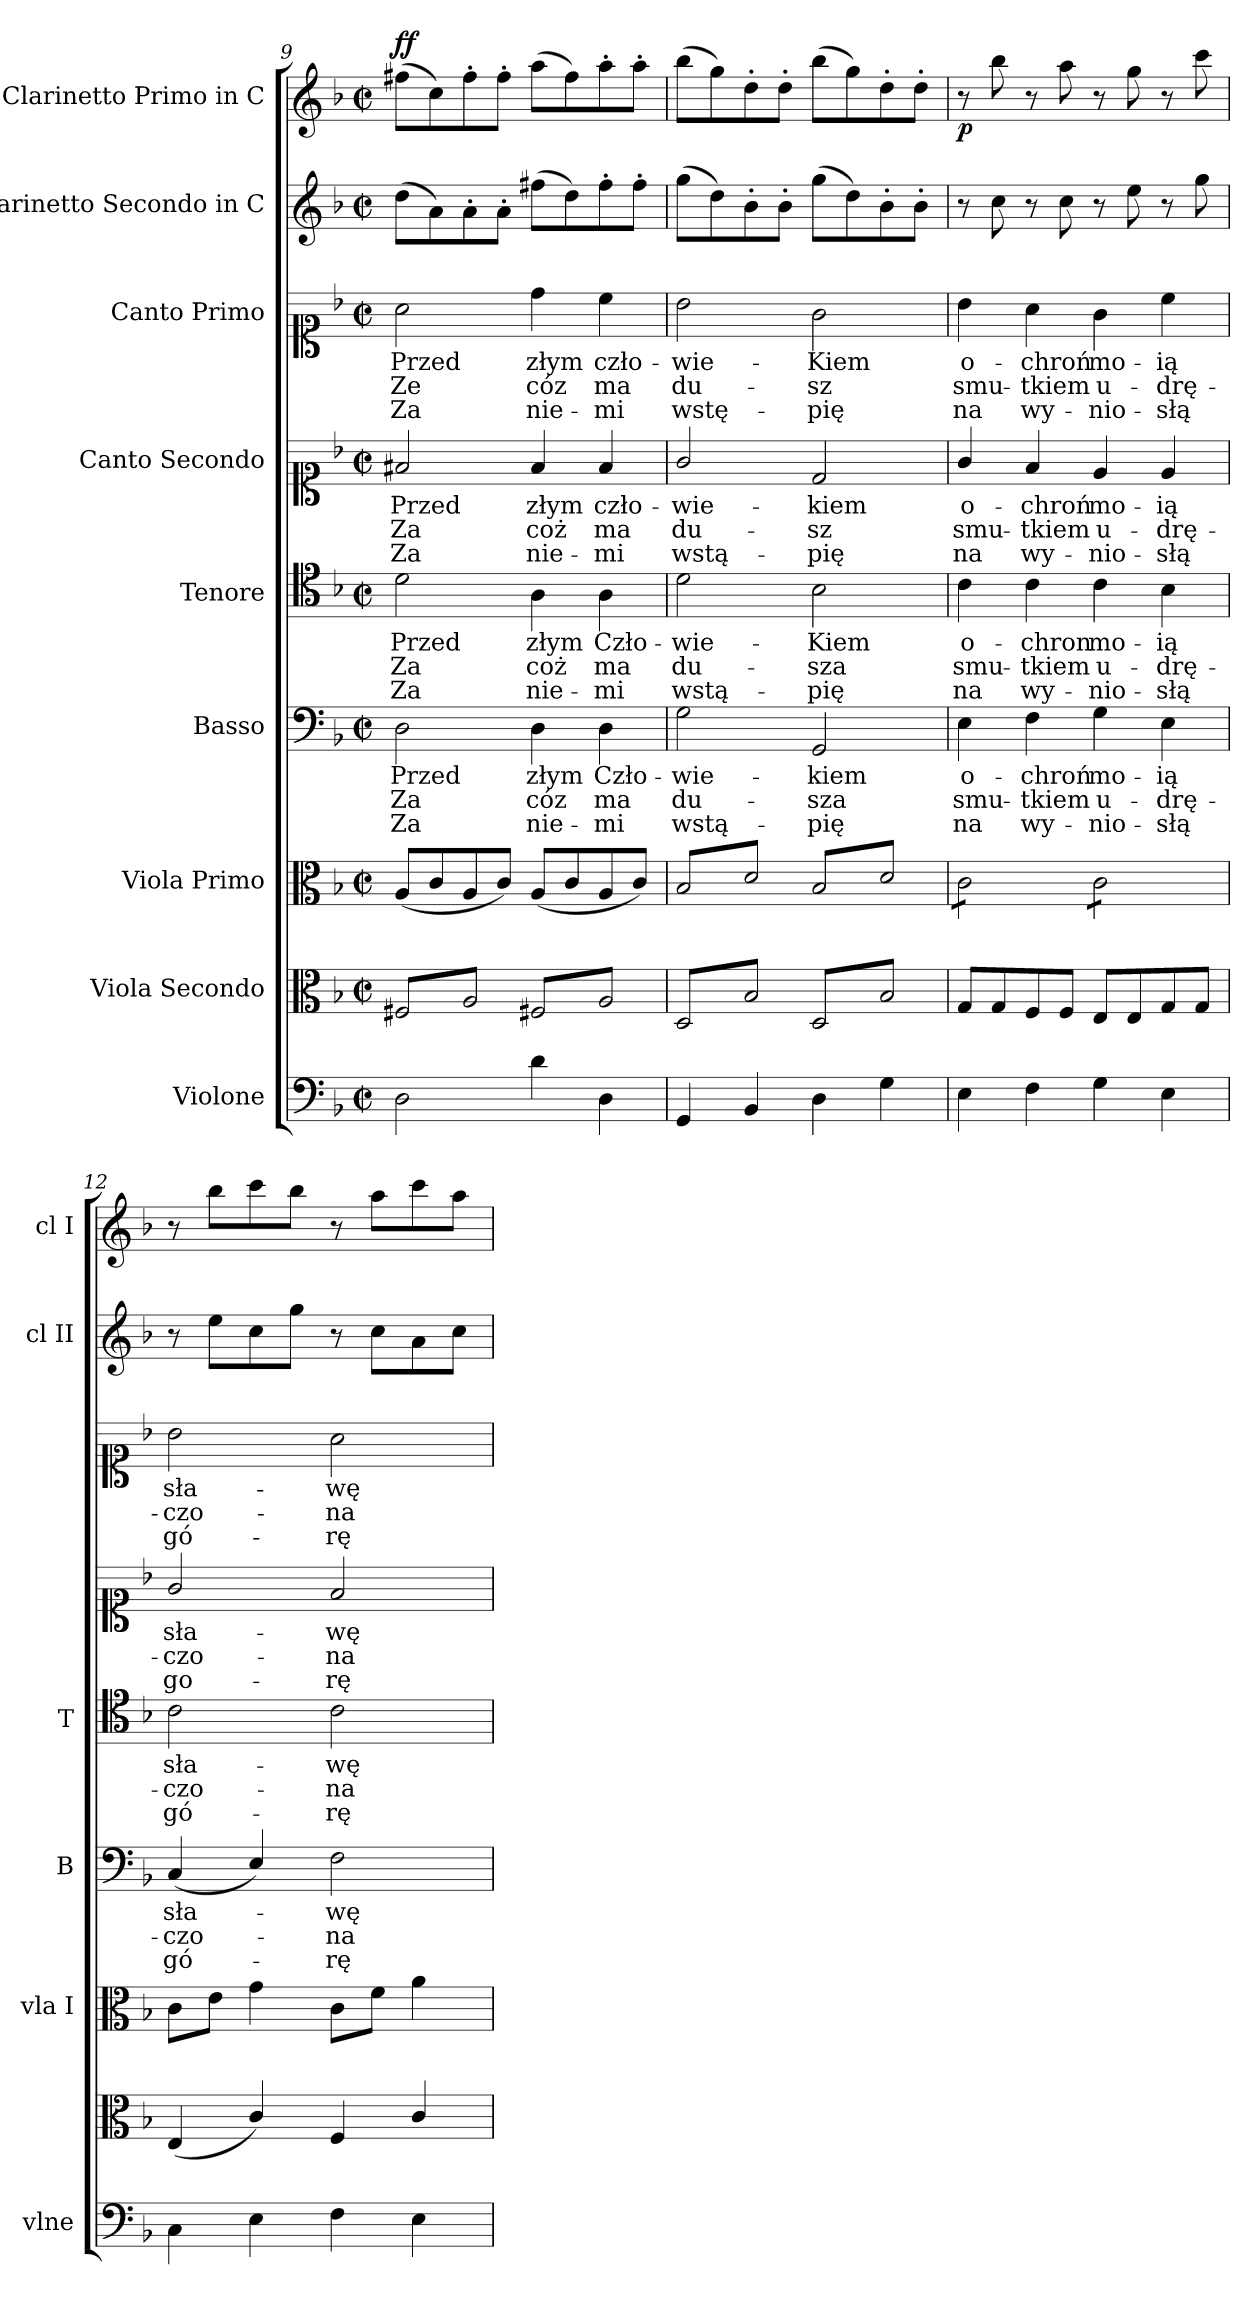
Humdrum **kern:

**kern	**dynam	**kern	**kern	**kern	**text	**text	**text	**dynam	**kern	**text	**text	**text	**dynam	**kern	**text	**text	**text	**dynam	**kern	**text	**text	**text	**dynam	**kern	**kern	**dynam
*part9	*part9	*part8	*part7	*part6	*part6	*part6	*part6	*part6	*part5	*part5	*part5	*part5	*part5	*part4	*part4	*part4	*part4	*part4	*part3	*part3	*part3	*part3	*part3	*part2	*part1	*part1
*staff9	*staff9	*staff8	*staff7	*staff6	*staff6	*staff6	*staff6	*staff6	*staff5	*staff5	*staff5	*staff5	*staff5	*staff4	*staff4	*staff4	*staff4	*staff4	*staff3	*staff3	*staff3	*staff3	*staff3	*staff2	*staff1	*staff1
*I"Violone	*	*I"Viola Secondo	*I"Viola Primo	*I"Basso	*	*	*	*	*I"Tenore	*	*	*	*	*I"Canto Secondo	*	*	*	*	*I"Canto Primo	*	*	*	*	*I"Clarinetto Secondo in C	*I"Clarinetto Primo in C	*
*I'vlne	*	*	*I'vla I	*I'B	*	*	*	*	*I'T	*	*	*	*	*	*	*	*	*	*	*	*	*	*	*I'cl II	*I'cl I	*
*clefF4	*	*clefC3	*clefC3	*clefF4	*	*	*	*	*clefC4	*	*	*	*	*clefC1	*	*	*	*	*clefC1	*	*	*	*	*clefG2	*clefG2	*
*k[b-]	*	*k[b-]	*k[b-]	*k[b-]	*	*	*	*	*k[b-]	*	*	*	*	*k[b-]	*	*	*	*	*k[b-]	*	*	*	*	*k[b-]	*k[b-]	*
*F:	*	*F:	*F:	*F:	*	*	*	*	*F:	*	*	*	*	*F:	*	*	*	*	*F:	*	*	*	*	*F:	*F:	*
*M2/2	*	*M2/2	*M2/2	*M2/2	*	*	*	*	*M2/2	*	*	*	*	*M2/2	*	*	*	*	*M2/2	*	*	*	*	*M2/2	*M2/2	*
*met(c|)	*	*met(c|)	*met(c|)	*met(c|)	*	*	*	*	*met(c|)	*	*	*	*	*met(c|)	*	*	*	*	*met(c|)	*	*	*	*	*met(c|)	*met(c|)	*
=9	=9	=9	=9	=9	=9	=9	=9	=9	=9	=9	=9	=9	=9	=9	=9	=9	=9	=9	=9	=9	=9	=9	=9	=9	=9	=9
!	!	!	!	!	!	!	!	!LO:DY:a	!	!	!	!	!LO:DY:a	!	!	!	!	!LO:DY:a	!	!	!	!	!LO:DY:a	!	!	!LO:DY:a
*	*	*tremolo	*	*	*	*	*	*	*	*	*	*	*	*	*	*	*	*	*	*	*	*	*	*	*	*
2D\	ffmo	(8F#X/L	(8A/L	2D\	Przed	Za	Za	ffmo	2d\	Przed	Za	Za	ffmo	2f#X/	Przed	Za	Za	ffmo	2a\	Przed	Ze	Za	ffmo	(8dd\L	(8ff#X\L	ff
.	.	8A/)	8c/	.	.	.	.	.	.	.	.	.	.	.	.	.	.	.	.	.	.	.	.	8a\)	8cc\)	.
.	.	8F#X/	8A/	.	.	.	.	.	.	.	.	.	.	.	.	.	.	.	.	.	.	.	.	8a'\	8ff#'\	.
.	.	8A/)J	8c/J)	.	.	.	.	.	.	.	.	.	.	.	.	.	.	.	.	.	.	.	.	8a'\J	8ff#'\J	.
4d\	.	(8F#X/L	(8A/L	4D\	złym	cóz	nie-	.	4A\	złym	coż	nie-	.	4f#/	złym	coż	nie-	.	4dd\	złym	cóz	nie-	.	(8ff#X\L	(8aa\L	.
.	.	8A/)	8c/	.	.	.	.	.	.	.	.	.	.	.	.	.	.	.	.	.	.	.	.	8dd\)	8ff#\)	.
4D\	.	8F#X/	8A/	4D\	Czło-	ma	-mi	.	4A\	Czło-	ma	-mi	.	4f#/	czło-	ma	-mi	.	4cc\	czło-	ma	-mi	.	8ff#'\	8aa'\	.
.	.	8A/)J	8c/J)	.	.	.	.	.	.	.	.	.	.	.	.	.	.	.	.	.	.	.	.	8ff#'\J	8aa'\J	.
=10	=10	=10	=10	=10	=10	=10	=10	=10	=10	=10	=10	=10	=10	=10	=10	=10	=10	=10	=10	=10	=10	=10	=10	=10	=10	=10
*	*	*	*tremolo	*	*	*	*	*	*	*	*	*	*	*	*	*	*	*	*	*	*	*	*	*	*	*
4GG/	.	(8D/L	(8B-/L	2G\	-wie-	du-	wstą-	.	2d\	-wie-	du-	wstą-	.	2g/	-wie-	du-	wstą-	.	2b-\	-wie-	du-	wstę-	.	(8gg\L	(8bb-\L	.
.	.	8B-/)	8d/)	.	.	.	.	.	.	.	.	.	.	.	.	.	.	.	.	.	.	.	.	8dd\)	8gg\)	.
4BB-/	.	8D/	8B-/	.	.	.	.	.	.	.	.	.	.	.	.	.	.	.	.	.	.	.	.	8b-'\	8dd'\	.
.	.	8B-/)J	8d/)J	.	.	.	.	.	.	.	.	.	.	.	.	.	.	.	.	.	.	.	.	8b-'\J	8dd'\J	.
4D\	.	(8D/L	(8B-/L	2GG/	-kiem	-sza	-pię	.	2B-\	-Kiem	-sza	-pię	.	2d/	-kiem	-sz	-pię	.	2g\	-Kiem	-sz	-pię	.	(8gg\L	(8bb-\L	.
.	.	8B-/)	8d/)	.	.	.	.	.	.	.	.	.	.	.	.	.	.	.	.	.	.	.	.	8dd\)	8gg\)	.
4G\	.	8D/	8B-/	.	.	.	.	.	.	.	.	.	.	.	.	.	.	.	.	.	.	.	.	8b-'\	8dd'\	.
.	.	8B-/)J	8d/)J	.	.	.	.	.	.	.	.	.	.	.	.	.	.	.	.	.	.	.	.	8b-'\J	8dd'\J	.
*	*	*Xtremolo	*	*	*	*	*	*	*	*	*	*	*	*	*	*	*	*	*	*	*	*	*	*	*	*
=11	=11	=11	=11	=11	=11	=11	=11	=11	=11	=11	=11	=11	=11	=11	=11	=11	=11	=11	=11	=11	=11	=11	=11	=11	=11	=11
!	!	!	!	!	!	!	!	!LO:DY:a	!	!	!	!	!LO:DY:a	!	!	!	!	!LO:DY:a	!	!	!	!	!LO:DY:a	!	!	!
4E\	pia	8G/L	8c\L	4E\	o-	smu-	na	pia	4c\	o-	smu-	na	pia	4g/	o-	smu-	na	pia	4b-\	o-	smu-	na	pia	8r	8r	p
.	.	8G/	8c\	.	.	.	.	.	.	.	.	.	.	.	.	.	.	.	.	.	.	.	.	8cc\	8bb-\	.
4F\	.	8F/	8c\	4F\	-chroń	-tkiem	wy-	.	4c\	-chron	-tkiem	wy-	.	4f/	-chroń	-tkiem	wy-	.	4a\	-chroń	-tkiem	wy-	.	8r	8r	.
.	.	8F/J	8c\J	.	.	.	.	.	.	.	.	.	.	.	.	.	.	.	.	.	.	.	.	8cc\	8aa\	.
4G\	.	8E/L	8c\L	4G\	mo-	u-	-nio-	.	4c\	mo-	u-	-nio-	.	4e/	mo-	u-	-nio-	.	4g\	mo-	u-	-nio-	.	8r	8r	.
.	.	8E/	8c\	.	.	.	.	.	.	.	.	.	.	.	.	.	.	.	.	.	.	.	.	8ee\	8gg\	.
4E\	.	8G/	8c\	4E\	-ią	-drę-	-słą	.	4B-\	-ią	-drę-	-słą	.	4e/	-ią	-drę-	-słą	.	4cc\	-ią	-drę-	-słą	.	8r	8r	.
.	.	8G/J	8c\J	.	.	.	.	.	.	.	.	.	.	.	.	.	.	.	.	.	.	.	.	8gg\	8ccc\	.
*	*	*	*Xtremolo	*	*	*	*	*	*	*	*	*	*	*	*	*	*	*	*	*	*	*	*	*	*	*
=12	=12	=12	=12	=12	=12	=12	=12	=12	=12	=12	=12	=12	=12	=12	=12	=12	=12	=12	=12	=12	=12	=12	=12	=12	=12	=12
4C\	.	(4E/	8c\L	(4C/	sła-	-czo-	gó-	.	2c\	sła-	-czo-	gó-	.	2g/	sła-	-czo-	go-	.	2b-\	sła-	-czo-	gó-	.	8r	8r	.
.	.	.	8e\J	.	.	.	.	.	.	.	.	.	.	.	.	.	.	.	.	.	.	.	.	8ee\L	8bb-\L	.
4E\	.	4c/)	4g\	4E/)	.	.	.	.	.	.	.	.	.	.	.	.	.	.	.	.	.	.	.	8cc\	8ccc\	.
.	.	.	.	.	.	.	.	.	.	.	.	.	.	.	.	.	.	.	.	.	.	.	.	8gg\J	8bb-\J	.
4F\	.	4F/	8c\L	2F\	-wę	-na	-rę	.	2c\	-wę	-na	-rę	.	2f/	-wę	-na	-rę	.	2a\	-wę	-na	-rę	.	8r	8r	.
.	.	.	8f\J	.	.	.	.	.	.	.	.	.	.	.	.	.	.	.	.	.	.	.	.	8cc\L	8aa\L	.
4E\	.	4c/	4a\	.	.	.	.	.	.	.	.	.	.	.	.	.	.	.	.	.	.	.	.	8a\	8ccc\	.
.	.	.	.	.	.	.	.	.	.	.	.	.	.	.	.	.	.	.	.	.	.	.	.	8cc\J	8aa\J	.
=	=	=	=	=	=	=	=	=	=	=	=	=	=	=	=	=	=	=	=	=	=	=	=	=	=	=
*-	*-	*-	*-	*-	*-	*-	*-	*-	*-	*-	*-	*-	*-	*-	*-	*-	*-	*-	*-	*-	*-	*-	*-	*-	*-	*-
